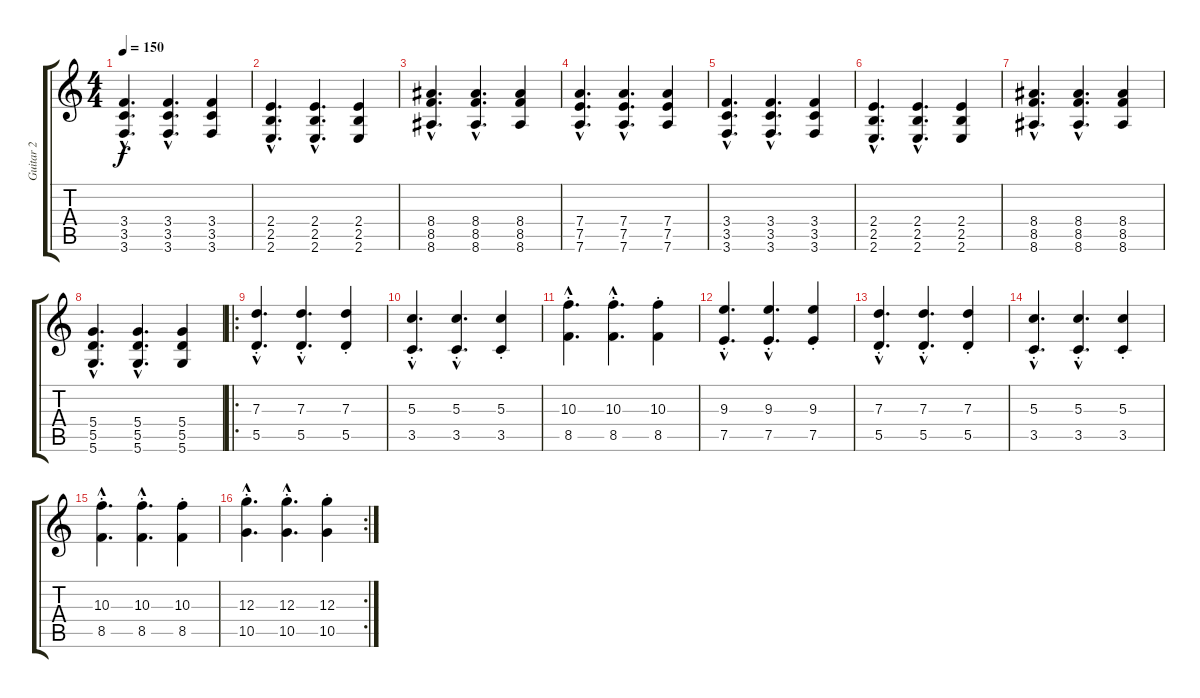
\track ("Guitar 2" "Guitar 2") {instrument distortionguitar}
\staff {score tabs}
\tuning (E4 B3 G3 D3 A2 D2) {hide}
\ts (4 4)
\tempo 150
\clef g2
\ks c
(3.4{hac} 3.5{hac} 3.6{hac}).4{d dy f instrument distortionguitar} (3.4{hac} 3.5{hac} 3.6{hac}).4{d} (3.4 3.5 3.6).4 |
(2.4{hac} 2.5{hac} 2.6{hac}).4{d} (2.4{hac} 2.5{hac} 2.6{hac}).4{d} (2.4 2.5 2.6).4 |
(8.4{hac} 8.5{hac} 8.6{hac}).4{d} (8.4{hac} 8.5{hac} 8.6{hac}).4{d} (8.4 8.5 8.6).4 |
(7.4{hac} 7.5{hac} 7.6{hac}).4{d} (7.4{hac} 7.5{hac} 7.6{hac}).4{d} (7.4 7.5 7.6).4 |
(3.4{hac} 3.5{hac} 3.6{hac}).4{d} (3.4{hac} 3.5{hac} 3.6{hac}).4{d} (3.4 3.5 3.6).4 |
(2.4{hac} 2.5{hac} 2.6{hac}).4{d} (2.4{hac} 2.5{hac} 2.6{hac}).4{d} (2.4 2.5 2.6).4 |
(8.4{hac} 8.5{hac} 8.6{hac}).4{d} (8.4{hac} 8.5{hac} 8.6{hac}).4{d} (8.4 8.5 8.6).4 |
(5.4{hac} 5.5{hac} 5.6{hac}).4{d} (5.4{hac} 5.5{hac} 5.6{hac}).4{d} (5.4 5.5 5.6).4 |
\ro
(7.3{hac st} 5.5{hac st}).4{d} (7.3{hac st} 5.5{hac st}).4{d} (7.3{st} 5.5{st}).4 |
(5.3{hac st} 3.5{hac st}).4{d} (5.3{hac st} 3.5{hac st}).4{d} (5.3{st} 3.5{st}).4 |
(10.3{hac st} 8.5{hac st}).4{d} (10.3{hac st} 8.5{hac st}).4{d} (10.3{st} 8.5{st}).4 |
(9.3{hac st} 7.5{hac st}).4{d} (9.3{hac st} 7.5{hac st}).4{d} (9.3{st} 7.5{st}).4 |
(7.3{hac st} 5.5{hac st}).4{d} (7.3{hac st} 5.5{hac st}).4{d} (7.3{st} 5.5{st}).4 |
(5.3{hac st} 3.5{hac st}).4{d} (5.3{hac st} 3.5{hac st}).4{d} (5.3{st} 3.5{st}).4 |
(10.3{hac st} 8.5{hac st}).4{d} (10.3{hac st} 8.5{hac st}).4{d} (10.3{st} 8.5{st}).4 |
\rc 2
(12.3{hac st} 10.5{hac st}).4{d} (12.3{hac st} 10.5{hac st}).4{d} (12.3{st} 10.5{st}).4
